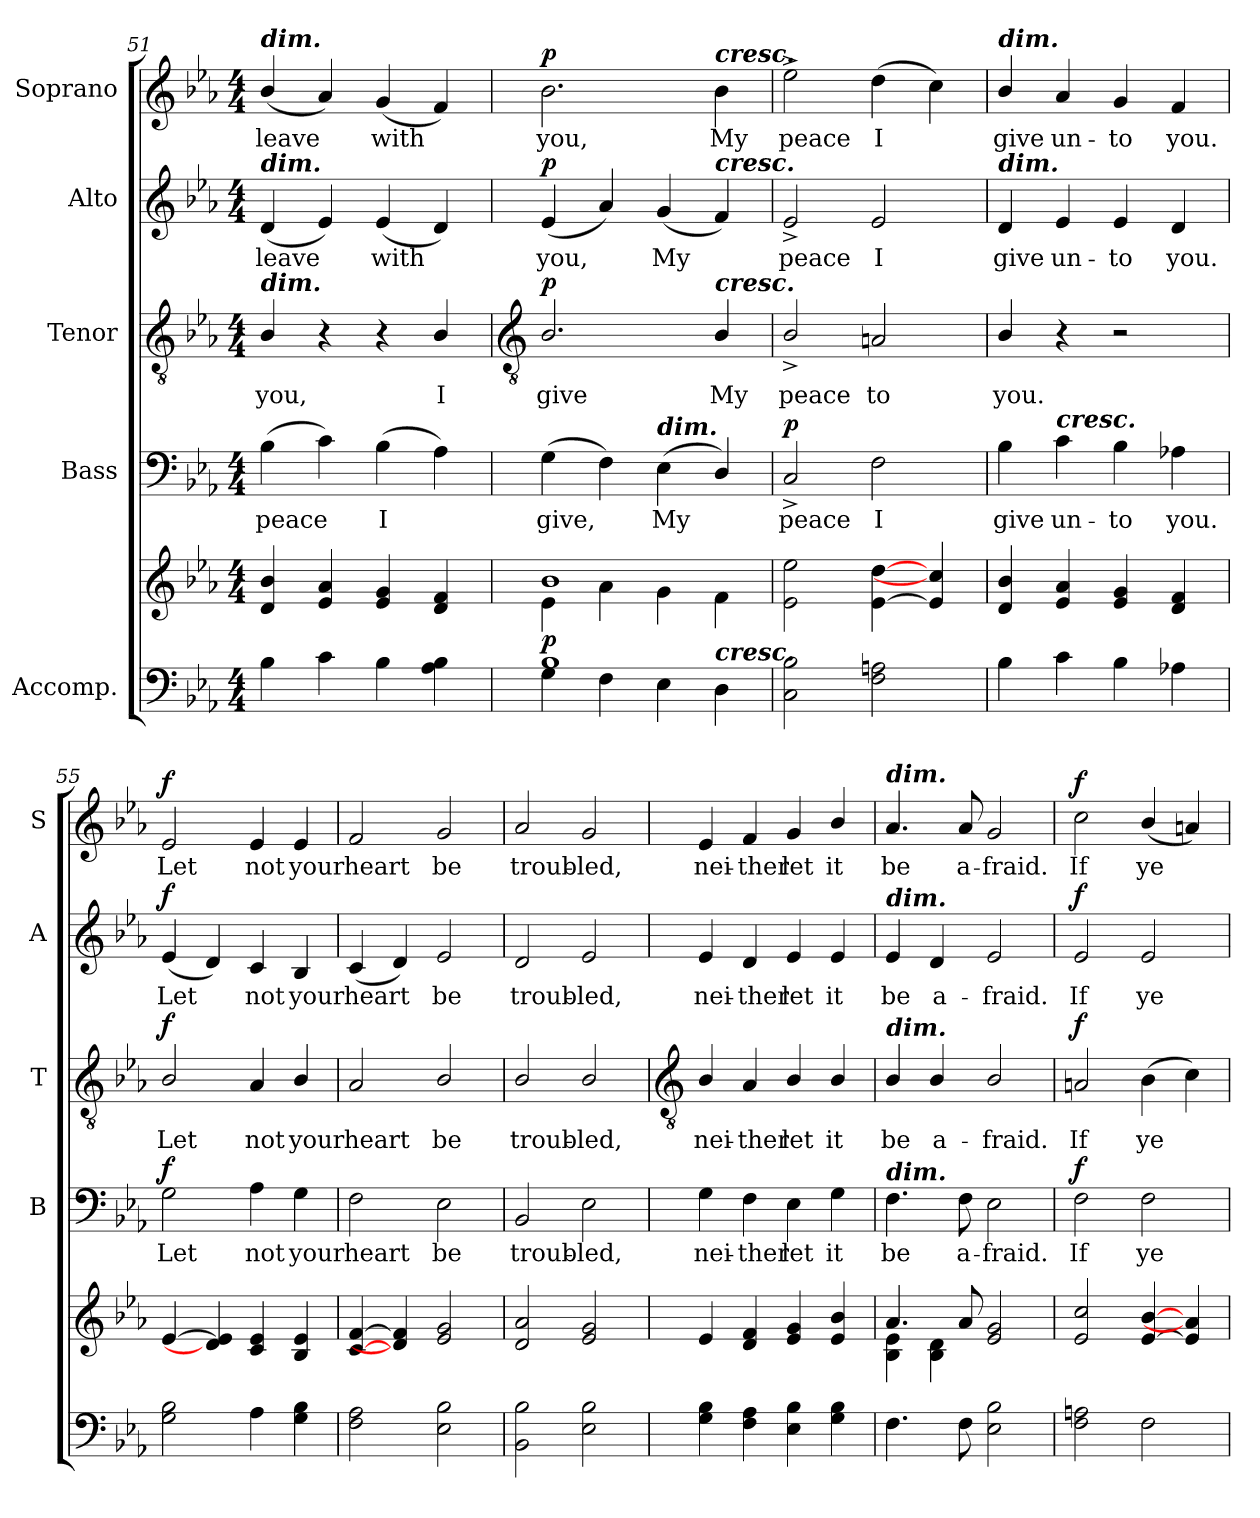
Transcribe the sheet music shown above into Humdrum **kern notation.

**kern	**kern	**dynam	**kern	**text	**dynam	**kern	**text	**dynam	**kern	**text	**dynam	**kern	**text	**dynam
*part5	*part5	*part5	*part4	*part4	*part4	*part3	*part3	*part3	*part2	*part2	*part2	*part1	*part1	*part1
*staff6	*staff5	*staff5/6	*staff4	*staff4	*staff4	*staff3	*staff3	*staff3	*staff2	*staff2	*staff2	*staff1	*staff1	*staff1
*I"Accomp.	*	*	*I"Bass	*	*	*I"Tenor	*	*	*I"Alto	*	*	*I"Soprano	*	*
*	*	*	*I'B	*	*	*I'T	*	*	*I'A	*	*	*I'S	*	*
*clefF4	*clefG2	*	*clefF4	*	*	*clefGv2	*	*	*clefG2	*	*	*clefG2	*	*
*k[b-e-a-]	*k[b-e-a-]	*	*k[b-e-a-]	*	*	*k[b-e-a-]	*	*	*k[b-e-a-]	*	*	*k[b-e-a-]	*	*
*E-:	*E-:	*	*E-:	*	*	*E-:	*	*	*E-:	*	*	*E-:	*	*
*M4/4	*M4/4	*	*M4/4	*	*	*M4/4	*	*	*M4/4	*	*	*M4/4	*	*
=51	=51	=51	=51	=51	=51	=51	=51	=51	=51	=51	=51	=51	=51	=51
*^	*^	*	*	*	*	*	*	*	*	*	*	*	*	*
!	!	!	!	!	!	!	!	!	!	!	!	!	!	!LO:TX:a:Bi:t=dim.	!	!
!	!	!	!	!	!	!	!	!	!	!	!LO:TX:a:Bi:t=dim.	!	!	!	!	!
!	!	!	!	!	!	!	!	!LO:TX:a:Bi:t=dim.	!	!	!	!	!	!	!	!
!	!	!	!	!	!	!LO:LY:b	!	!	!LO:LY:b	!	!	!LO:LY:b	!	!	!LO:LY:b	!
1ryy	4B-	4d/ 4b-/	1ryy	.	(>4B-	peace	.	4B-/	you,	.	(<4d	leave	.	(<4b-/	leave	.
.	4c	4e- 4a-	.	.	4c)	.	.	4r	.	.	4e-)	.	.	4a-)	.	.
!	!	!	!	!	!	!LO:LY:b	!	!	!	!	!	!LO:LY:b	!	!	!LO:LY:b	!
.	4B-	4e- 4g	.	.	(>4B-	I	.	4r	.	.	(<4e-	with	.	(<4g	with	.
!	!	!	!	!	!	!	!	!	!LO:LY:b	!	!	!	!	!	!	!
.	4A- 4B-	4d 4f	.	.	4A-)	.	.	4B-/	I	.	4d)	.	.	4f)	.	.
!!LO:LB:g=z
=52	=52	=52	=52	=52	=52	=52	=52	=52	=52	=52	=52	=52	=52	=52	=52	=52
*	*	*	*	*	*	*	*	*clefGv2	*	*	*	*	*	*	*	*
!	!	!	!	!LO:DY:b	!	!LO:LY:b	!	!	!LO:LY:b	!LO:DY:b	!	!LO:LY:b	!LO:DY:b	!	!LO:LY:b	!LO:DY:b
1B-	4G	1b-/	4e-\	p	(>4G	give,	.	2.B-/	give	p	(<4e-	you,	p	2.b-	you,	p
.	4F	.	4a-\	.	4F)	.	.	.	.	.	4a-)	.	.	.	.	.
!	!	!	!	!	!LO:TX:a:Bi:t=dim.	!	!	!	!	!	!	!	!	!	!	!
!	!	!	!	!	!	!LO:LY:b	!	!	!	!	!	!LO:LY:b	!	!	!	!
.	4E-	.	4g\	.	(<4E-	My	.	.	.	.	(<4g	My	.	.	.	.
!	!	!	!	!	!	!	!	!	!	!	!	!	!	!LO:TX:a:Bi:t=cresc.	!	!
!	!	!	!	!	!	!	!	!	!	!	!LO:TX:a:Bi:t=cresc.	!	!	!	!	!
!	!	!	!	!	!	!	!	!LO:TX:a:Bi:t=cresc.	!	!	!	!	!	!	!	!
!	!LO:TX:a:Bi:t=cresc.	!	!	!	!	!	!	!	!	!	!	!	!	!	!	!
!	!	!	!	!	!	!	!	!	!LO:LY:b	!	!	!	!	!	!LO:LY:b	!
.	4D	.	4f\	.	4D/)	.	.	4B-/	My	.	4f)	.	.	4b-	My	.
=53	=53	=53	=53	=53	=53	=53	=53	=53	=53	=53	=53	=53	=53	=53	=53	=53
!	!	!	!	!	!	!LO:LY:b	!LO:DY:b	!	!LO:LY:b	!	!	!LO:LY:b	!	!	!LO:LY:b	!
1ryy	2C\ 2B-\	2e-\ 2ee-\	1ryy	.	2C^	peace	p	2B-^/	peace	.	2e-^	peace	.	2ee-^	peace	.
!	!	!	!	!	!	!LO:LY:b	!	!	!LO:LY:b	!	!	!LO:LY:b	!	!	!LO:LY:b	!
.	2F 2An	[4e-\ [4dd\	.	.	2F	I	.	2An	to	.	2e-	I	.	(>4dd	I	.
.	.	4e-/] 4cc/]	.	.	.	.	.	.	.	.	.	.	.	4cc)	.	.
=54	=54	=54	=54	=54	=54	=54	=54	=54	=54	=54	=54	=54	=54	=54	=54	=54
!	!	!	!	!	!	!	!	!	!	!	!	!	!	!LO:TX:a:Bi:t=dim.	!	!
!	!	!	!	!	!	!	!	!	!	!	!LO:TX:a:Bi:t=dim.	!	!	!	!	!
!	!	!	!	!	!	!LO:LY:b	!	!	!LO:LY:b	!	!	!LO:LY:b	!	!	!LO:LY:b	!
1ryy	4B-	4d/ 4b-/	1ryy	.	4B-	give	.	4B-/	you.	.	4d	give	.	4b-/	give	.
!	!	!	!	!	!LO:TX:a:Bi:t=cresc.	!	!	!	!	!	!	!	!	!	!	!
!	!	!	!	!	!	!LO:LY:b	!	!	!	!	!	!LO:LY:b	!	!	!LO:LY:b	!
.	4c	4e- 4a-	.	.	4c	un-	.	4r	.	.	4e-	un-	.	4a-	un-	.
!	!	!	!	!	!	!LO:LY:b	!	!	!	!	!	!LO:LY:b	!	!	!LO:LY:b	!
.	4B-	4e- 4g	.	.	4B-	-to	.	2r	.	.	4e-	-to	.	4g	-to	.
!	!	!	!	!	!	!LO:LY:b	!	!	!	!	!	!LO:LY:b	!	!	!LO:LY:b	!
.	4A-X	4d 4f	.	.	4A-X	you.	.	.	.	.	4d	you.	.	4f	you.	.
=55	=55	=55	=55	=55	=55	=55	=55	=55	=55	=55	=55	=55	=55	=55	=55	=55
!	!	!	!	!	!	!LO:LY:b	!LO:DY:b	!	!LO:LY:b	!LO:DY:b	!	!LO:LY:b	!LO:DY:b	!	!LO:LY:b	!LO:DY:b
1ryy	2G 2B-	[4e-	1ryy	.	2G	Let	f	2B-/	Let	f	(<4e-	Let	f	2e-	Let	f
.	.	4d] 4e-]	.	.	.	.	.	.	.	.	4d)	.	.	.	.	.
!	!	!	!	!	!	!LO:LY:b	!	!	!LO:LY:b	!	!	!LO:LY:b	!	!	!LO:LY:b	!
.	4A-	4c 4e-	.	.	4A-	not	.	4A-	not	.	4c	not	.	4e-	not	.
!	!	!	!	!	!	!LO:LY:b	!	!	!LO:LY:b	!	!	!LO:LY:b	!	!	!LO:LY:b	!
.	4G 4B-	4B- 4e-	.	.	4G	your	.	4B-/	your	.	4B-	your	.	4e-	your	.
=56	=56	=56	=56	=56	=56	=56	=56	=56	=56	=56	=56	=56	=56	=56	=56	=56
!	!	!	!	!	!	!LO:LY:b	!	!	!LO:LY:b	!	!	!LO:LY:b	!	!	!LO:LY:b	!
1ryy	2F 2A-	[4c [4f	1ryy	.	2F	heart	.	2A-	heart	.	(<4c	heart	.	2f	heart	.
.	.	4d] 4f]	.	.	.	.	.	.	.	.	4d)	.	.	.	.	.
!	!	!	!	!	!	!LO:LY:b	!	!	!LO:LY:b	!	!	!LO:LY:b	!	!	!LO:LY:b	!
.	2E- 2B-	2e- 2g	.	.	2E-	be	.	2B-/	be	.	2e-	be	.	2g	be	.
=57	=57	=57	=57	=57	=57	=57	=57	=57	=57	=57	=57	=57	=57	=57	=57	=57
!	!	!	!	!	!	!LO:LY:b	!	!	!LO:LY:b	!	!	!LO:LY:b	!	!	!LO:LY:b	!
1ryy	2BB-\ 2B-\	2d 2a-	1ryy	.	2BB-	troub-	.	2B-/	troub-	.	2d	troub-	.	2a-	troub-	.
!	!	!	!	!	!	!LO:LY:b	!	!	!LO:LY:b	!	!	!LO:LY:b	!	!	!LO:LY:b	!
.	2E- 2B-	2e- 2g	.	.	2E-	-led,	.	2B-/	-led,	.	2e-	-led,	.	2g	-led,	.
*v	*v	*	*	*	*	*	*	*	*	*	*	*	*	*	*	*
!!LO:LB:g=z
=58	=58	=58	=58	=58	=58	=58	=58	=58	=58	=58	=58	=58	=58	=58	=58
*	*	*	*	*	*	*	*clefGv2	*	*	*	*	*	*	*	*
*^	*	*	*	*	*	*	*	*	*	*	*	*	*	*	*
!	!	!	!	!	!	!LO:LY:b	!	!	!LO:LY:b	!	!	!LO:LY:b	!	!	!LO:LY:b	!
*v	*v	*	*	*	*	*	*	*	*	*	*	*	*	*	*	*
4G 4B-	4e-	1ryy	.	4G	nei-	.	4B-/	nei-	.	4e-	nei-	.	4e-	nei-	.
!	!	!	!	!	!LO:LY:b	!	!	!LO:LY:b	!	!	!LO:LY:b	!	!	!LO:LY:b	!
4F 4A-	4d 4f	.	.	4F	-ther	.	4A-	-ther	.	4d	-ther	.	4f	-ther	.
!	!	!	!	!	!LO:LY:b	!	!	!LO:LY:b	!	!	!LO:LY:b	!	!	!LO:LY:b	!
4E- 4B-	4e- 4g	.	.	4E-	let	.	4B-/	let	.	4e-	let	.	4g	let	.
!	!	!	!	!	!LO:LY:b	!	!	!LO:LY:b	!	!	!LO:LY:b	!	!	!LO:LY:b	!
4G 4B-	4e-/ 4b-/	.	.	4G	it	.	4B-/	it	.	4e-	it	.	4b-/	it	.
=59	=59	=59	=59	=59	=59	=59	=59	=59	=59	=59	=59	=59	=59	=59	=59
!	!	!	!	!	!	!	!	!	!	!	!	!	!LO:TX:a:Bi:t=dim.	!	!
!	!	!	!	!	!	!	!	!	!	!LO:TX:a:Bi:t=dim.	!	!	!	!	!
!	!	!	!	!	!	!	!LO:TX:a:Bi:t=dim.	!	!	!	!	!	!	!	!
!	!	!	!	!LO:TX:a:Bi:t=dim.	!	!	!	!	!	!	!	!	!	!	!
!	!	!	!	!	!LO:LY:b	!	!	!LO:LY:b	!	!	!LO:LY:b	!	!	!LO:LY:b	!
4.F	4.a-	4B-\ 4e-\	.	4.F	be	.	4B-/	be	.	4e-	be	.	4.a-	be	.
!	!	!	!	!	!	!	!	!LO:LY:b	!	!	!LO:LY:b	!	!	!	!
.	.	4B-\ 4d\	.	.	.	.	4B-/	a-	.	4d	a-	.	.	.	.
!	!	!	!	!	!LO:LY:b	!	!	!	!	!	!	!	!	!LO:LY:b	!
8F	8a-	.	.	8F	a-	.	.	.	.	.	.	.	8a-	a-	.
!	!	!	!	!	!LO:LY:b	!	!	!LO:LY:b	!	!	!LO:LY:b	!	!	!LO:LY:b	!
2E- 2B-	2e- 2g	2ryy	.	2E-	-fraid.	.	2B-/	-fraid.	.	2e-	-fraid.	.	2g	-fraid.	.
=60	=60	=60	=60	=60	=60	=60	=60	=60	=60	=60	=60	=60	=60	=60	=60
!	!	!	!	!	!LO:LY:b	!LO:DY:b	!	!LO:LY:b	!LO:DY:b	!	!LO:LY:b	!LO:DY:b	!	!LO:LY:b	!LO:DY:b
2F 2An	2e-/ 2cc/	1ryy	.	2F	If	f	2An	If	f	2e-	If	f	2cc	If	f
!	!	!	!	!	!LO:LY:b	!	!	!LO:LY:b	!	!	!LO:LY:b	!	!	!LO:LY:b	!
2F	[4e-/ [4b-/	.	.	2F	ye	.	(>4B-	ye	.	2e-	ye	.	(<4b-/	ye	.
.	4e-] 4a]	.	.	.	.	.	4c)	.	.	.	.	.	4an)	.	.
*	*v	*v	*	*	*	*	*	*	*	*	*	*	*	*	*
=	=	=	=	=	=	=	=	=	=	=	=	=	=	=
*-	*-	*-	*-	*-	*-	*-	*-	*-	*-	*-	*-	*-	*-	*-
